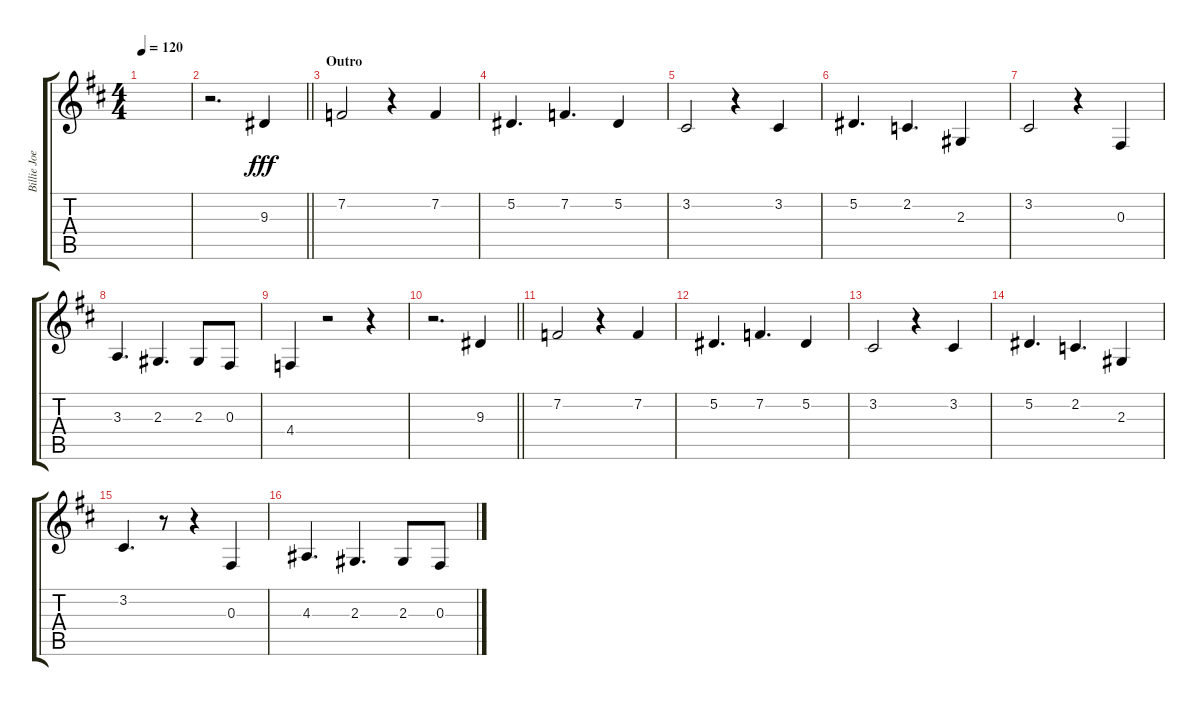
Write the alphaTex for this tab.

\track ("Billie Joe (Vocals)" "Billie Joe") {instrument lead2sawtooth}
\staff {score tabs}
\tuning (Eb4 Bb3 Gb3 Db3 Ab2 Eb2) {hide}
\ts (4 4)
\tempo 120
\clef g2
\ks d
|
\barLineRight lightlight
r.2{d} 9.3.4{dy fff} |
\section ("" "Outro")
7.2.2 r.4 7.2.4 |
5.2.4{d} 7.2.4{d} 5.2.4 |
3.2.2 r.4 3.2.4 |
5.2.4{d} 2.2.4{d} 2.3.4 |
3.2.2 r.4 0.3.4 |
3.3.4{d} 2.3.4{d} 2.3.8 0.3.8 |
4.4.4 r.2 r.4 |
\barLineRight lightlight
r.2{d} 9.3.4 |
7.2.2 r.4 7.2.4 |
5.2.4{d} 7.2.4{d} 5.2.4 |
3.2.2 r.4 3.2.4 |
5.2.4{d} 2.2.4{d} 2.3.4 |
3.2.4{d} r.8 r.4 0.3.4 |
4.3.4{d} 2.3.4{d} 2.3.8 0.3.8
